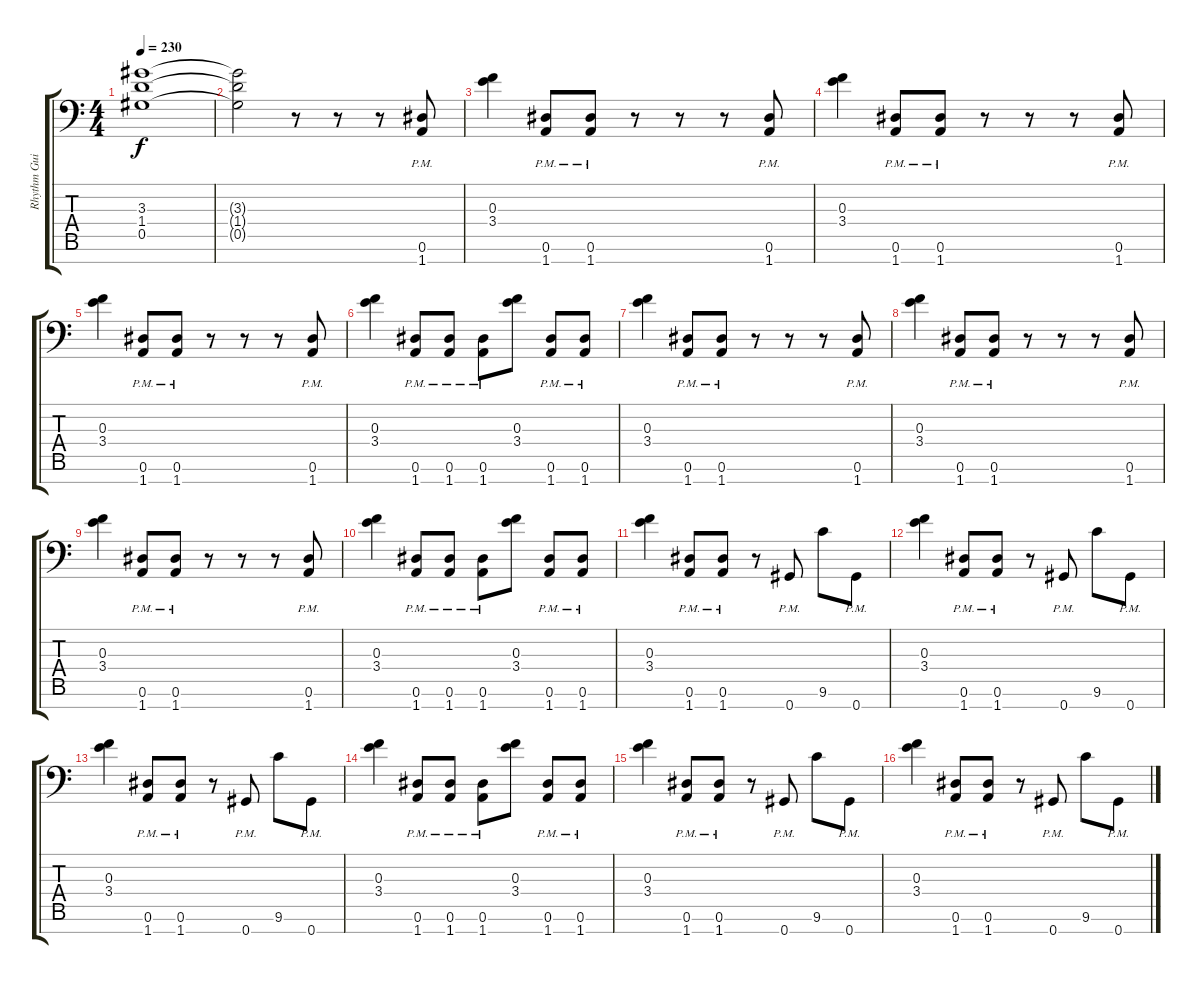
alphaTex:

\track ("Rhythm Guitar 2" "Rhythm Gui") {instrument distortionguitar}
\staff {score tabs}
\tuning (Eb4 Bb3 F3 Db3 Ab2 Eb2 Ab1) {hide}
\ts (4 4)
\tempo 230
\clef f4
\ks c
(3.3{t} 1.4{t} 0.5{t}).1{dy f} |
(3.3{t} 1.4{t} 0.5{t}).2 r.8 r.8 r.8 (0.6{pm} 1.7{pm}).8 |
(0.3 3.4).4 (0.6{pm} 1.7{pm}).8 (0.6{pm} 1.7{pm}).8 r.8 r.8 r.8 (0.6{pm} 1.7{pm}).8 |
(0.3 3.4).4 (0.6{pm} 1.7{pm}).8 (0.6{pm} 1.7{pm}).8 r.8 r.8 r.8 (0.6{pm} 1.7{pm}).8 |
(0.3 3.4).4 (0.6{pm} 1.7{pm}).8 (0.6{pm} 1.7{pm}).8 r.8 r.8 r.8 (0.6{pm} 1.7{pm}).8 |
(0.3 3.4).4 (0.6{pm} 1.7{pm}).8 (0.6{pm} 1.7{pm}).8 (0.6{pm} 1.7{pm}).8 (0.3 3.4).8 (0.6 1.7{pm}).8 (0.6{pm} 1.7{pm}).8 |
(0.3 3.4).4 (0.6{pm} 1.7{pm}).8 (0.6{pm} 1.7{pm}).8 r.8 r.8 r.8 (0.6{pm} 1.7{pm}).8 |
(0.3 3.4).4 (0.6{pm} 1.7{pm}).8 (0.6{pm} 1.7{pm}).8 r.8 r.8 r.8 (0.6{pm} 1.7{pm}).8 |
(0.3 3.4).4 (0.6{pm} 1.7{pm}).8 (0.6{pm} 1.7{pm}).8 r.8 r.8 r.8 (0.6{pm} 1.7{pm}).8 |
(0.3 3.4).4 (0.6{pm} 1.7{pm}).8 (0.6{pm} 1.7{pm}).8 (0.6{pm} 1.7{pm}).8 (0.3 3.4).8 (0.6 1.7{pm}).8 (0.6{pm} 1.7{pm}).8 |
(0.3 3.4).4 (0.6{pm} 1.7{pm}).8 (0.6{pm} 1.7{pm}).8 r.8 0.7{pm}.8 9.6.8 0.7{pm}.8 |
(0.3 3.4).4 (0.6{pm} 1.7{pm}).8 (0.6{pm} 1.7{pm}).8 r.8 0.7{pm}.8 9.6.8 0.7{pm}.8 |
(0.3 3.4).4 (0.6{pm} 1.7{pm}).8 (0.6{pm} 1.7{pm}).8 r.8 0.7{pm}.8 9.6.8 0.7{pm}.8 |
(0.3 3.4).4 (0.6{pm} 1.7{pm}).8 (0.6{pm} 1.7{pm}).8 (0.6{pm} 1.7{pm}).8 (0.3 3.4).8 (0.6 1.7{pm}).8 (0.6{pm} 1.7{pm}).8 |
(0.3 3.4).4 (0.6{pm} 1.7{pm}).8 (0.6{pm} 1.7{pm}).8 r.8 0.7{pm}.8 9.6.8 0.7{pm}.8 |
(0.3 3.4).4 (0.6{pm} 1.7{pm}).8 (0.6{pm} 1.7{pm}).8 r.8 0.7{pm}.8 9.6.8 0.7{pm}.8
